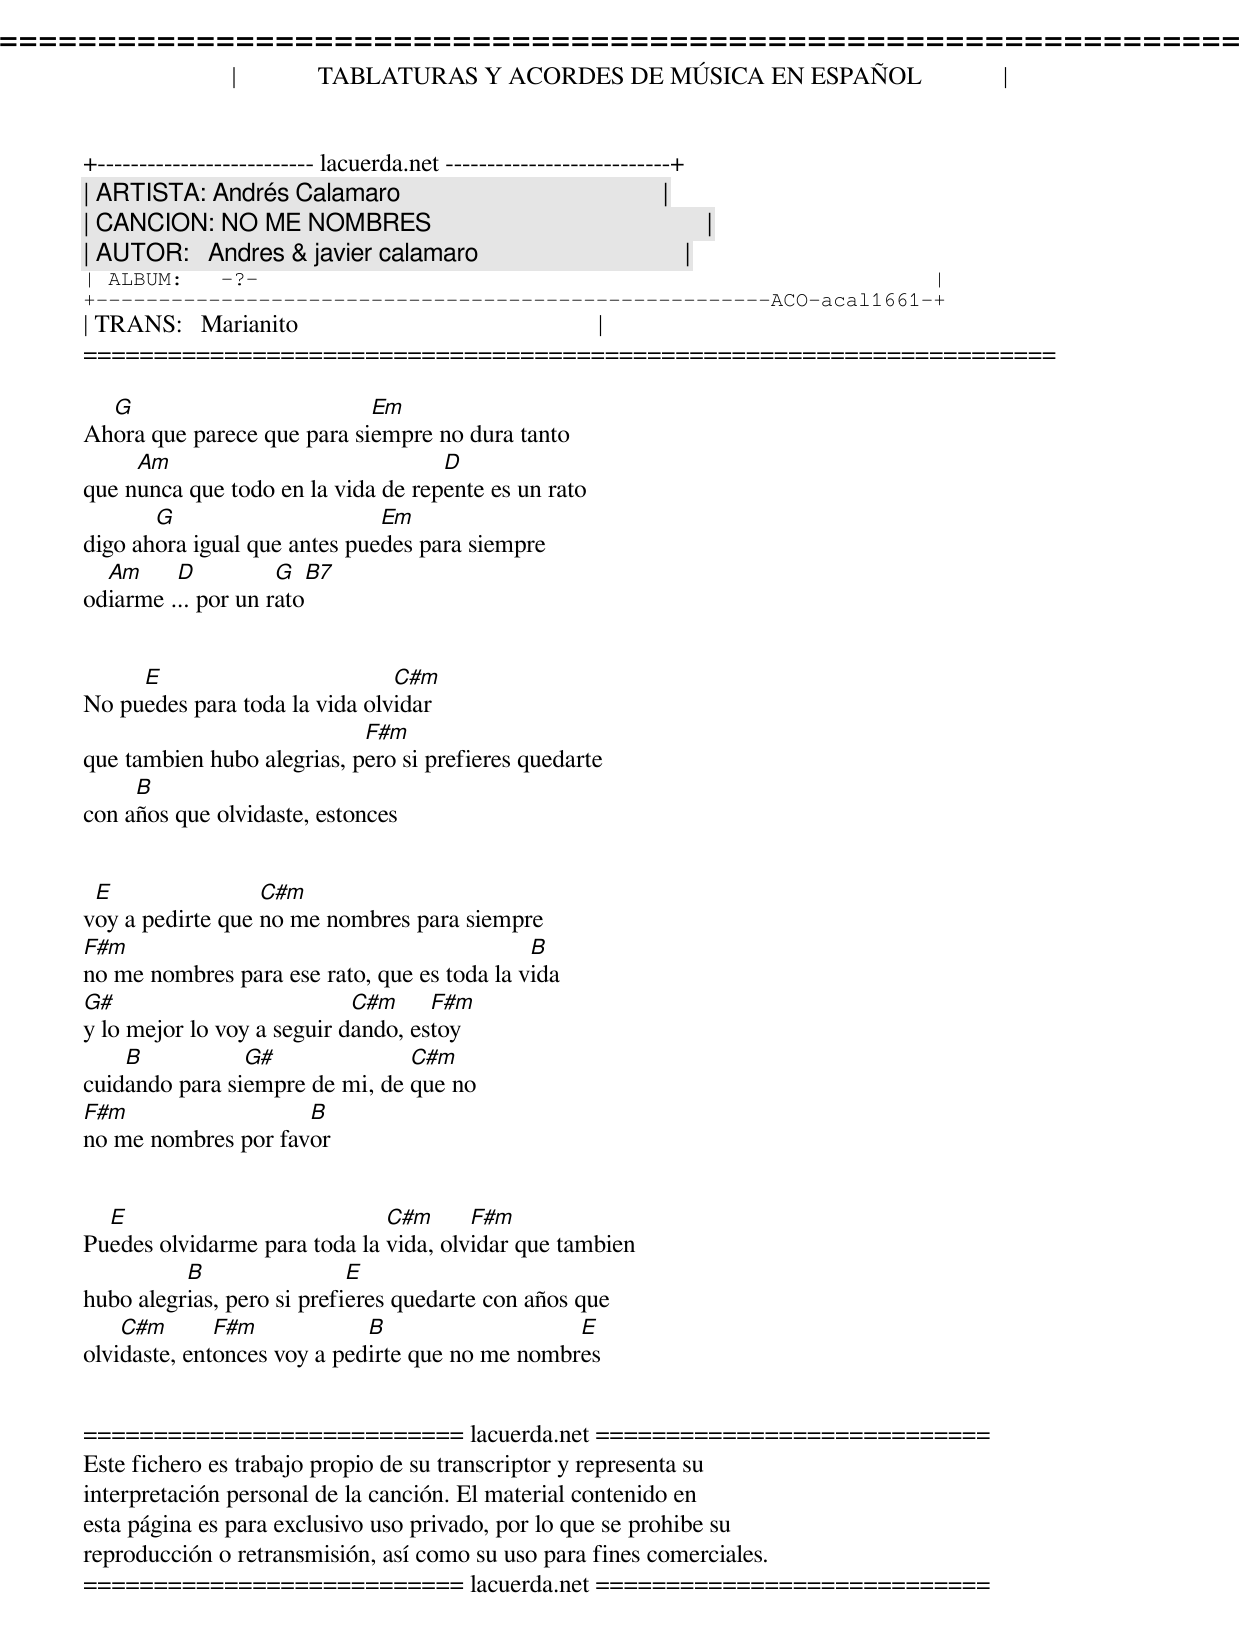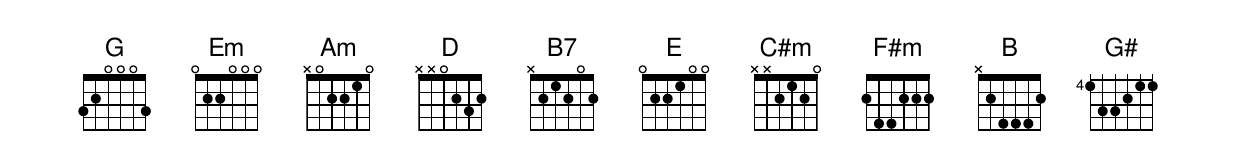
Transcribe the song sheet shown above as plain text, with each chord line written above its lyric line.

=====================================================================
|             TABLATURAS Y ACORDES DE MÚSICA EN ESPAÑOL             |
+-------------------------- lacuerda.net ---------------------------+
| ARTISTA: Andrés Calamaro                                          |
| CANCION: NO ME NOMBRES                                            |
| AUTOR:   Andres & javier calamaro                                 |
| ALBUM:   -?-                                                      |
+------------------------------------------------------ACO-acal1661-+
| TRANS:   Marianito                                                |
=====================================================================

  G                         Em
Ahora que parece que para siempre no dura tanto
     Am                             D
que nunca que todo en la vida de repente es un rato
       G                      Em
digo ahora igual que antes puedes para siempre
  Am     D          G     B7
odiarme ... por un rato


     E                         C#m
No puedes para toda la vida olvidar
                            F#m
que tambien hubo alegrias, pero si prefieres quedarte
     B
con años que olvidaste, estonces


 E                C#m
voy a pedirte que no me nombres para siempre
F#m                                          B
no me nombres para ese rato, que es toda la vida
G#                          C#m     F#m
y lo mejor lo voy a seguir dando, estoy
    B           G#              C#m
cuidando para siempre de mi, de que no
F#m                  B
no me nombres por favor


  E                           C#m      F#m
Puedes olvidarme para toda la vida, olvidar que tambien
          B                 E
hubo alegrias, pero si prefieres quedarte con años que
    C#m       F#m            B                   E
olvidaste, entonces voy a pedirte que no me nombres


=========================== lacuerda.net ============================
Este fichero es trabajo propio de su transcriptor y representa su
interpretación personal de la canción. El material contenido en
esta página es para exclusivo uso privado, por lo que se prohibe su
reproducción o retransmisión, así como su uso para fines comerciales.
=========================== lacuerda.net ============================
